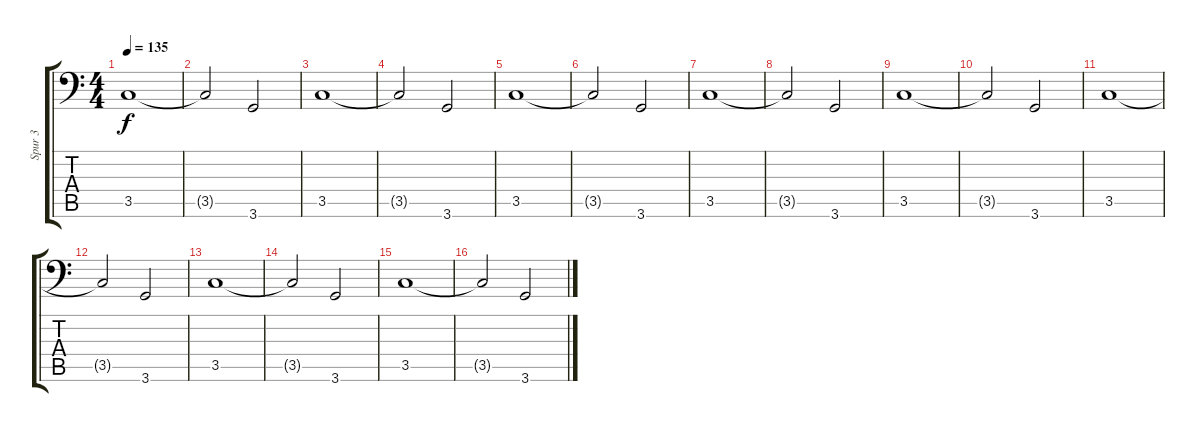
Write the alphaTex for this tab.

\track ("Spur 3" "Spur 3") {instrument acousticbass}
\staff {score tabs}
\tuning (E3 B2 G2 D2 A1 E1) {hide}
\ts (4 4)
\tempo 135
\clef f4
\ks c
3.5.1{dy f instrument acousticbass} |
3.5{t}.2 3.6.2 |
3.5.1 |
3.5{t}.2 3.6.2 |
3.5.1 |
3.5{t}.2 3.6.2 |
3.5.1 |
3.5{t}.2 3.6.2 |
\section ("" "")
3.5.1 |
3.5{t}.2 3.6.2 |
3.5.1 |
3.5{t}.2 3.6.2 |
3.5.1 |
3.5{t}.2 3.6.2 |
3.5.1 |
3.5{t}.2 3.6.2
